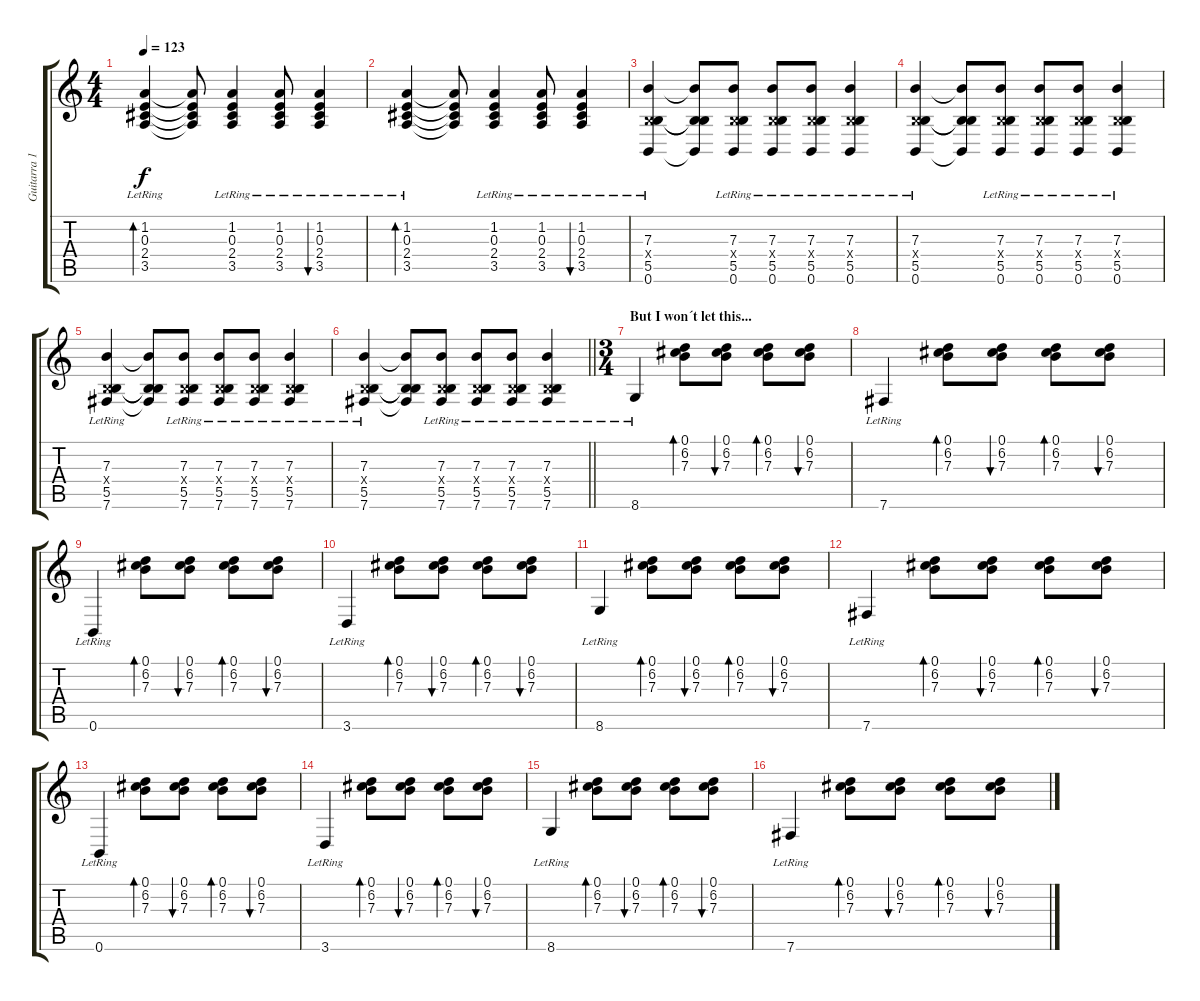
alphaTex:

\track ("Guitarra 1" "Guitarra 1") {instrument acousticguitarnylon}
\staff {score tabs}
\tuning (Db4 Ab3 E3 B2 Gb2 B1) {hide}
\ts (4 4)
\tempo 123
\clef g2
\ks c
(1.2{lr} 0.3{lr} 2.4{lr} 3.5{lr}).4{bd 60 dy f} (1.2{t} 0.3{t} 2.4{t} 3.5{t}).8 (1.2{lr} 0.3{lr} 2.4{lr} 3.5{lr}).4 (1.2{lr} 0.3{lr} 2.4{lr} 3.5{lr}).8 (1.2{lr} 0.3{lr} 2.4{lr} 3.5{lr}).4{bu 60} |
(1.2{lr} 0.3{lr} 2.4{lr} 3.5{lr}).4{bd 60} (1.2{t} 0.3{t} 2.4{t} 3.5{t}).8 (1.2{lr} 0.3{lr} 2.4{lr} 3.5{lr}).4 (1.2{lr} 0.3{lr} 2.4{lr} 3.5{lr}).8 (1.2{lr} 0.3{lr} 2.4{lr} 3.5{lr}).4{bu 60} |
(7.3{lr} 0.4{x} 5.5{lr} 0.6{lr}).4 (7.3{t} 0.4{t} 5.5{t} 0.6{t}).8 (7.3{lr} 0.4{x} 5.5{lr} 0.6{lr}).8 (7.3{lr} 0.4{x} 5.5{lr} 0.6{lr}).8 (7.3{lr} 0.4{x} 5.5{lr} 0.6{lr}).8 (7.3{lr} 0.4{x} 5.5{lr} 0.6{lr}).4 |
(7.3{lr} 0.4{x} 5.5{lr} 0.6{lr}).4 (7.3{t} 0.4{t} 5.5{t} 0.6{t}).8 (7.3{lr} 0.4{x} 5.5{lr} 0.6{lr}).8 (7.3{lr} 0.4{x} 5.5{lr} 0.6{lr}).8 (7.3{lr} 0.4{x} 5.5{lr} 0.6{lr}).8 (7.3{lr} 0.4{x} 5.5{lr} 0.6{lr}).4 |
(7.3{lr} 0.4{x} 5.5{lr} 7.6{lr}).4 (7.3{t} 0.4{t} 5.5{t} 7.6{t}).8 (7.3{lr} 0.4{x} 5.5{lr} 7.6{lr}).8 (7.3{lr} 0.4{x} 5.5{lr} 7.6{lr}).8 (7.3{lr} 0.4{x} 5.5{lr} 7.6{lr}).8 (7.3{lr} 0.4{x} 5.5{lr} 7.6{lr}).4 |
\barLineRight lightlight
(7.3{lr} 0.4{x} 5.5{lr} 7.6{lr}).4 (7.3{t} 0.4{t} 5.5{t} 7.6{t}).8 (7.3{lr} 0.4{x} 5.5{lr} 7.6{lr}).8 (7.3{lr} 0.4{x} 5.5{lr} 7.6{lr}).8 (7.3{lr} 0.4{x} 5.5{lr} 7.6{lr}).8 (7.3{lr} 0.4{x} 5.5{lr} 7.6{lr}).4 |
\ts (3 4)
\section ("" "But I won´t let this...")
8.6{lr}.4 (0.1 6.2 7.3).8{bd 60} (0.1 6.2 7.3).8{bu 60} (0.1 6.2 7.3).8{bd 60} (0.1 6.2 7.3).8{bu 60} |
7.6{lr}.4 (0.1 6.2 7.3).8{bd 60} (0.1 6.2 7.3).8{bu 60} (0.1 6.2 7.3).8{bd 60} (0.1 6.2 7.3).8{bu 60} |
0.6{lr}.4 (0.1 6.2 7.3).8{bd 60} (0.1 6.2 7.3).8{bu 60} (0.1 6.2 7.3).8{bd 60} (0.1 6.2 7.3).8{bu 60} |
3.6{lr}.4 (0.1 6.2 7.3).8{bd 60} (0.1 6.2 7.3).8{bu 60} (0.1 6.2 7.3).8{bd 60} (0.1 6.2 7.3).8{bu 60} |
8.6{lr}.4 (0.1 6.2 7.3).8{bd 60} (0.1 6.2 7.3).8{bu 60} (0.1 6.2 7.3).8{bd 60} (0.1 6.2 7.3).8{bu 60} |
7.6{lr}.4 (0.1 6.2 7.3).8{bd 60} (0.1 6.2 7.3).8{bu 60} (0.1 6.2 7.3).8{bd 60} (0.1 6.2 7.3).8{bu 60} |
0.6{lr}.4 (0.1 6.2 7.3).8{bd 60} (0.1 6.2 7.3).8{bu 60} (0.1 6.2 7.3).8{bd 60} (0.1 6.2 7.3).8{bu 60} |
3.6{lr}.4 (0.1 6.2 7.3).8{bd 60} (0.1 6.2 7.3).8{bu 60} (0.1 6.2 7.3).8{bd 60} (0.1 6.2 7.3).8{bu 60} |
8.6{lr}.4 (0.1 6.2 7.3).8{bd 60} (0.1 6.2 7.3).8{bu 60} (0.1 6.2 7.3).8{bd 60} (0.1 6.2 7.3).8{bu 60} |
7.6{lr}.4 (0.1 6.2 7.3).8{bd 60} (0.1 6.2 7.3).8{bu 60} (0.1 6.2 7.3).8{bd 60} (0.1 6.2 7.3).8{bu 60}
